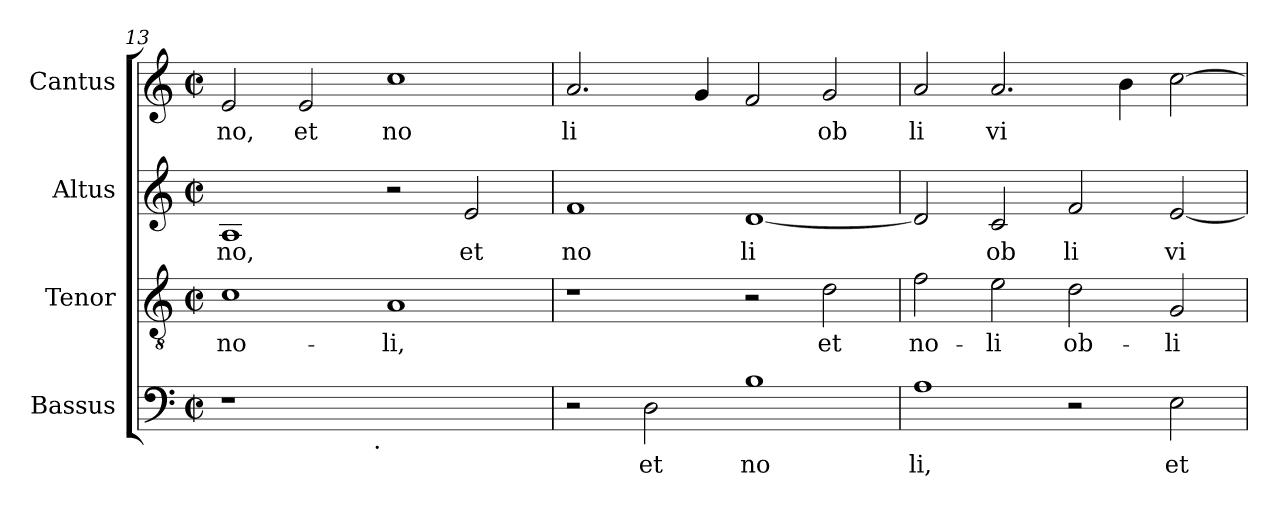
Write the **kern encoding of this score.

**kern	**text	**kern	**text	**kern	**text	**kern	**text
*part4	*part4	*part3	*part3	*part2	*part2	*part1	*part1
*staff4	*staff4	*staff3	*staff3	*staff2	*staff2	*staff1	*staff1
*I"Bassus	*	*I"Tenor	*	*I"Altus	*	*I"Cantus	*
!!LO:PB:g=z
*clefF4	*	*clefGv2	*	*clefG2	*	*clefG2	*
*k[]	*	*k[]	*	*k[]	*	*k[]	*
*C:	*	*C:	*	*C:	*	*C:	*
*M2/2	*	*M2/2	*	*M2/2	*	*M2/2	*
*met(c|)	*	*met(c|)	*	*met(c|)	*	*met(c|)	*
=13	=13	=13	=13	=13	=13	=13	=13
!	!	!	!LO:LY:b:cj	!	!LO:LY:b:cj	!	!LO:LY:b:cj
*^	*	*	*	*	*	*	*
1r	2ryy	.	1c	no-	1A	no,	2e/	no,
!	!	!	!	!	!	!	!	!LO:LY:b:cj
.	4...ryy	.	.	.	.	.	2e/	et
!	!LO:TX:b:t=.	!	!	!	!	!	!	!
.	1ryy	.	.	.	.	.	.	.
!	!	!	!	!LO:LY:b:cj	!	!	!	!LO:LY:b:cj
1ryy	.	.	1A	-li,	2r	.	1cc	no
!	!	!	!	!	!	!LO:LY:b:cj	!	!
.	.	.	.	.	2e/	et	.	.
.	32ryy	.	.	.	.	.	.	.
=14	=14	=14	=14	=14	=14	=14	=14	=14
!	!	!	!	!	!	!LO:LY:b:cj	!	!LO:LY:b:cj
*v	*v	*	*	*	*	*	*	*
2r	.	1r	.	1f	no	2.a/	li
!	!LO:LY:b:cj	!	!	!	!	!	!
2D\	et	.	.	.	.	.	.
!	!	!	!	!	!	!	!LO:LY:b:cj
.	.	.	.	.	.	4g/	.
!	!LO:LY:b:cj	!	!	!	!LO:LY:b:cj	!	!LO:LY:b:cj
1B	no	2r	.	[<1d	li	2f/	.
!	!	!	!LO:LY:b:cj	!	!	!	!LO:LY:b:cj
.	.	2d\	et	.	.	2g/	ob
=15	=15	=15	=15	=15	=15	=15	=15
!	!LO:LY:b:cj	!	!LO:LY:b:cj	!	!LO:LY:b:cj	!	!LO:LY:b:cj
1A	li,	2f\	no-	2d/]	.	2a/	li
!	!	!	!LO:LY:b:cj	!	!LO:LY:b:cj	!	!LO:LY:b:cj
.	.	2e\	-li	2c/	ob	2.a/	vi
!	!	!	!LO:LY:b:cj	!	!LO:LY:b:cj	!	!
2r	.	2d\	ob-	2f/	li	.	.
!	!	!	!	!	!	!	!LO:LY:b:cj
.	.	.	.	.	.	4b\	.
!	!LO:LY:b:cj	!	!LO:LY:b:cj	!	!LO:LY:b:cj	!	!LO:LY:b:cj
2E\	et	2G/	-li-	[<2e/	vi	[>2cc\	.
=	=	=	=	=	=	=	=
*-	*-	*-	*-	*-	*-	*-	*-
